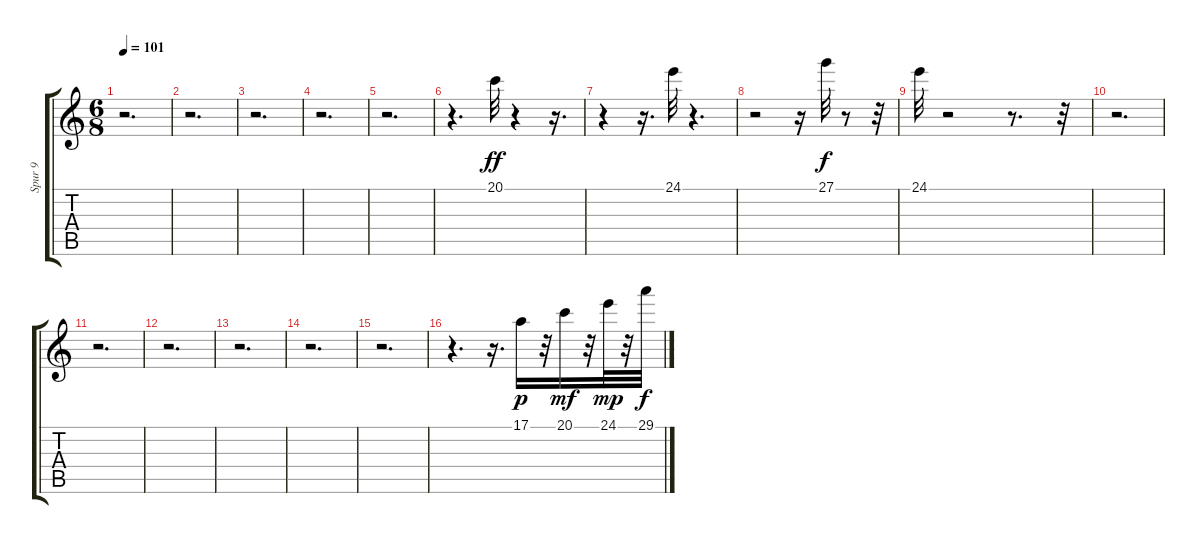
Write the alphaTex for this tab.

\track ("Spur 9" "Spur 9") {instrument vibraphone}
\staff {score tabs}
\tuning (E4 B3 G3 D3 A2 E2) {hide}
\ts (6 8)
\tempo 101
\clef g2
\ks c
r.2{d dy ff} |
r.2{d} |
r.2{d} |
r.2{d} |
r.2{d} |
r.4{d} 20.1.32 r.4 r.16{d} |
r.4 r.16{d} 24.1.32 r.4{d} |
r.2 r.16 27.1.32{dy f} r.8 r.32 |
24.1.32 r.2 r.8{d} r.32 |
r.2{d} |
r.2{d} |
r.2{d} |
r.2{d} |
r.2{d} |
r.2{d} |
r.4{d} r.16{d} 17.1.16{dy p} r.32 20.1.16{dy mf} r.32 24.1.32{dy mp} r.32 29.1.32{dy f}
